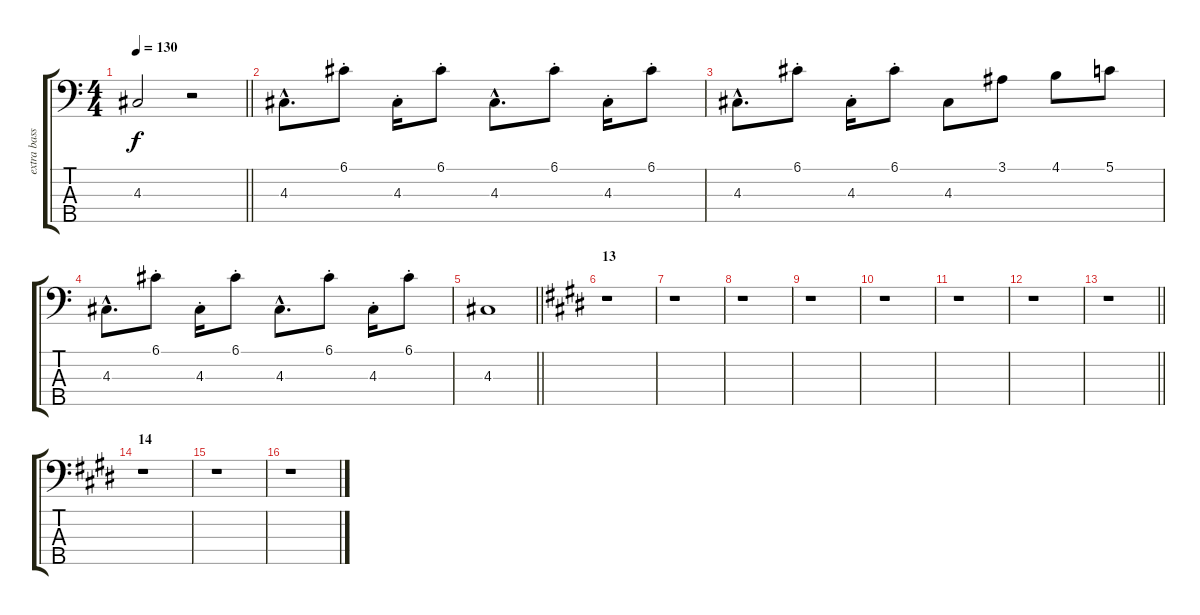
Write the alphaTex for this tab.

\track ("extra bass (for effect)" "extra bass") {instrument synthbass1}
\staff {score tabs}
\tuning (G2 D2 A1 E1 B0) {hide}
\ts (4 4)
\tempo 130
\clef f4
\barLineRight lightlight
\ks c
4.3.2{dy f} r.2 |
4.3{hac}.8{d} 6.1{st}.8 4.3{st}.16 6.1{st}.8 4.3{hac}.8{d} 6.1{st}.8 4.3{st}.16 6.1{st}.8 |
4.3{hac}.8{d} 6.1{st}.8 4.3{st}.16 6.1{st}.8 4.3.8 3.1.8 4.1.8 5.1.8 |
4.3{hac}.8{d} 6.1{st}.8 4.3{st}.16 6.1{st}.8 4.3{hac}.8{d} 6.1{st}.8 4.3{st}.16 6.1{st}.8 |
\barLineRight lightlight
4.3.1 |
\section ("" "13")
\ks e
r.1 |
r.1 |
r.1 |
r.1 |
r.1 |
r.1 |
r.1 |
\barLineRight lightlight
r.1 |
\section ("" "14")
r.1 |
r.1 |
r.1
